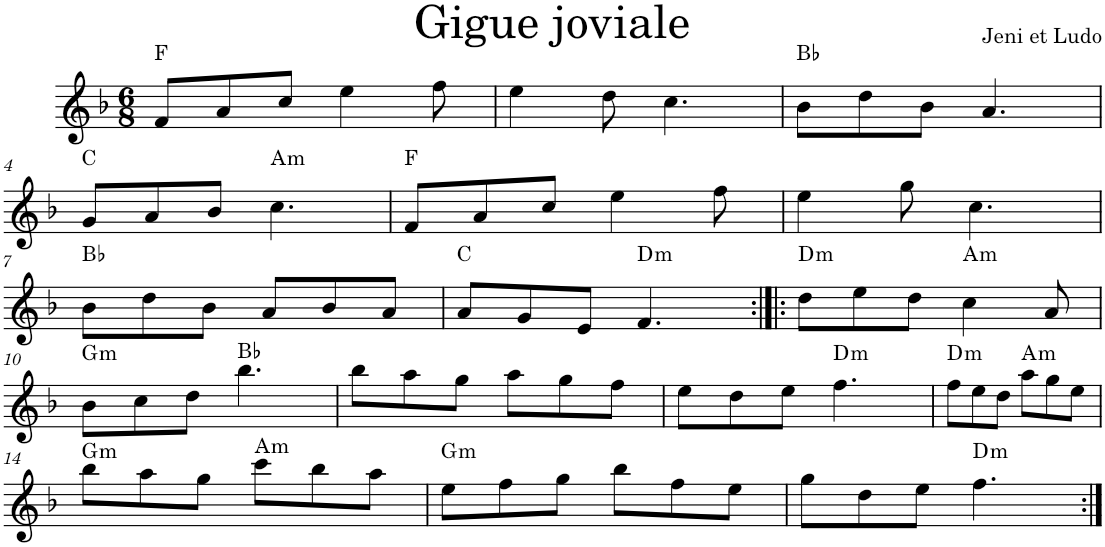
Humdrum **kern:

**kern	**harte
*part1	*part1
*staff1	*
*I"Violon	*
*I'Vln.	*
*clefG2	*
*k[b-]	*
*M6/8	*
=1	=1
8f/L	F:maj
8a/	.
8cc/J	.
4ee\	.
8ff\	.
=2	=2
4ee\	.
8dd\	.
4.cc\	.
=3	=3
8b-\L	Bb:maj
8dd\	.
8b-\J	.
4.a/	.
!!LO:LB:g=z
=4	=4
8g/L	C:maj
8a/	.
8b-/J	.
!	!LO:H:kt=m
4.cc\	A:min
=5	=5
8f/L	F:maj
8a/	.
8cc/J	.
4ee\	.
8ff\	.
=6	=6
4ee\	.
8gg\	.
4.cc\	.
!!LO:LB:g=z
=7	=7
8b-\L	Bb:maj
8dd\	.
8b-\J	.
8a/L	.
8b-/	.
8a/J	.
=8	=8
8a/L	C:maj
8g/	.
8e/J	.
!	!LO:H:kt=m
4.f/	D:min
=9:|!|:	=9:|!|:
!	!LO:H:kt=m
8dd\L	D:min
8ee\	.
8dd\J	.
!	!LO:H:kt=m
4cc\	A:min
8a/	.
!!LO:LB:g=z
=10	=10
!	!LO:H:kt=m
8b-\L	G:min
8cc\	.
8dd\J	.
4.bb-\	Bb:maj
=11	=11
8bb-\L	.
8aa\	.
8gg\J	.
8aa\L	.
8gg\	.
8ff\J	.
=12	=12
8ee\L	.
8dd\	.
8ee\J	.
!	!LO:H:kt=m
4.ff\	D:min
=13	=13
!	!LO:H:kt=m
8ff\L	D:min
8ee\	.
8dd\J	.
!	!LO:H:kt=m
8aa\L	A:min
8gg\	.
8ee\J	.
!!LO:LB:g=z
=14	=14
!	!LO:H:kt=m
8bb-\L	G:min
8aa\	.
8gg\J	.
!	!LO:H:kt=m
8ccc\L	A:min
8bb-\	.
8aa\J	.
=15	=15
!	!LO:H:kt=m
8ee\L	G:min
8ff\	.
8gg\J	.
8bb-\L	.
8ff\	.
8ee\J	.
=16	=16
8gg\L	.
8dd\	.
8ee\J	.
!	!LO:H:kt=m
4.ff\	D:min
=:|!	=:|!
*-	*-
